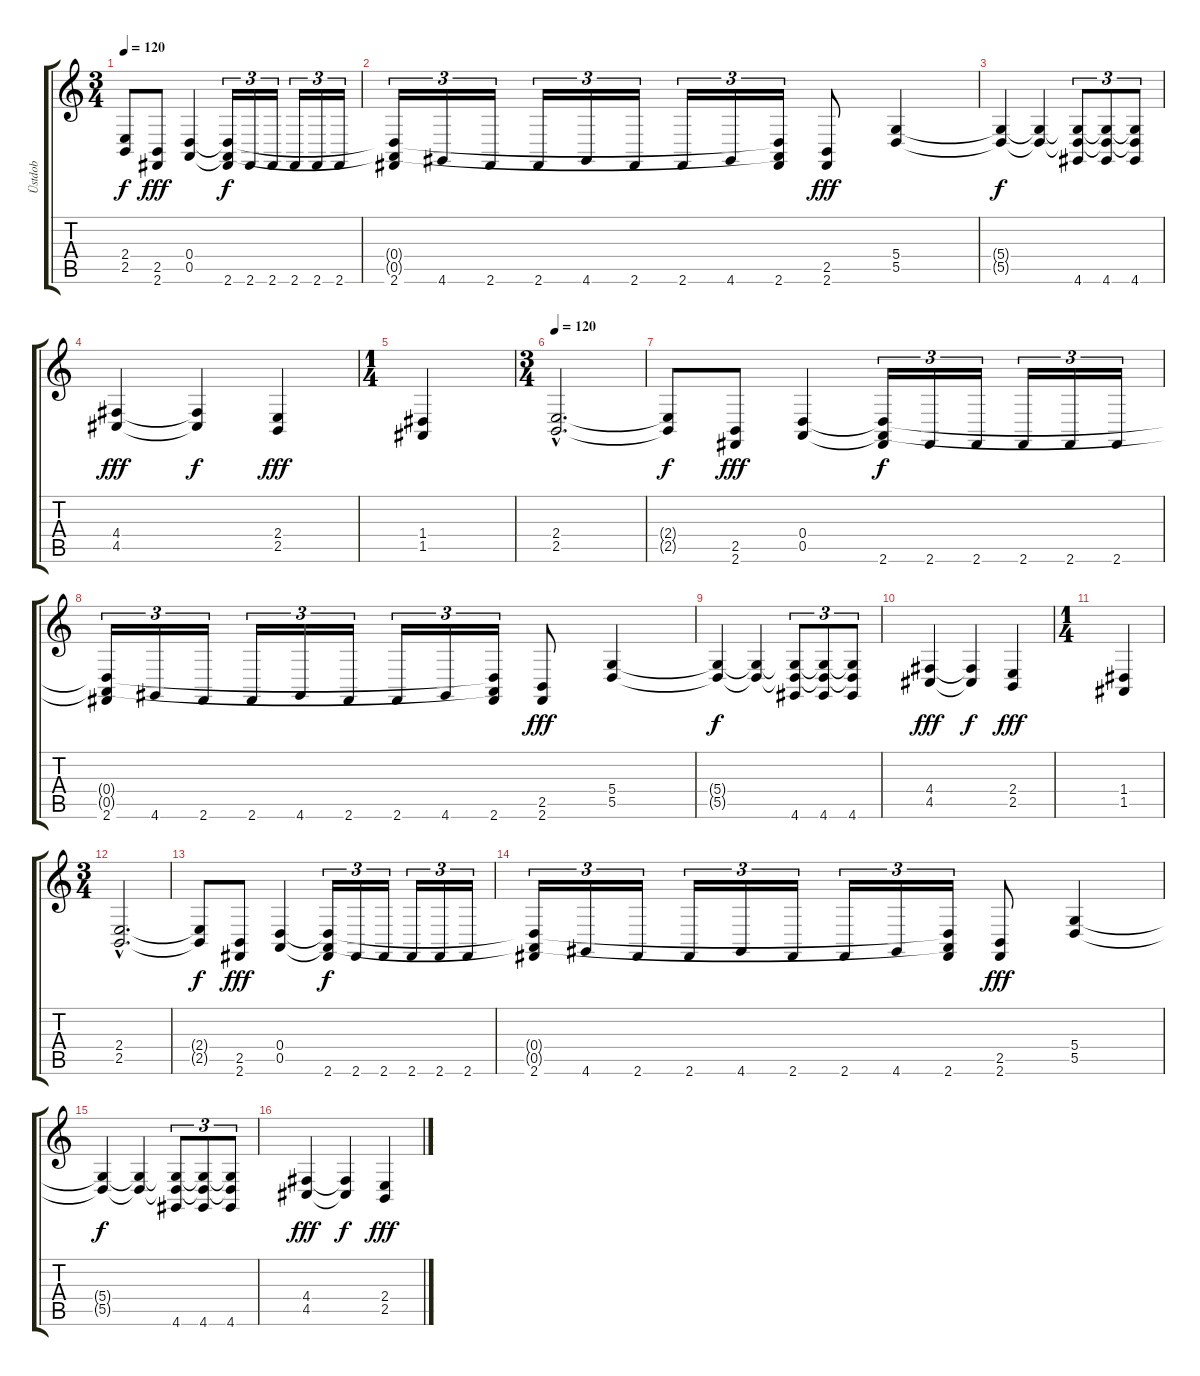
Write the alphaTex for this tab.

\track ("Üstdob" "Üstdob") {instrument timpani}
\staff {score tabs}
\tuning (E4 B3 G3 D3 A2 E2) {hide}
\ts (3 4)
\tempo 120
\clef g2
\ks c
(2.4{t} 2.5{t}).8{dy f} (2.5 2.6).8{dy fff} (0.4 0.5).4 (0.4{t} 0.5{t} 2.6).16{tu (3 2) dy f} 2.6.16{tu (3 2)} 2.6.16{tu (3 2)} 2.6.16{tu (3 2)} 2.6.16{tu (3 2)} 2.6.16{tu (3 2)} |
(0.4{t} 0.5{t} 2.6).16{tu (3 2)} 4.6.16{tu (3 2)} 2.6.16{tu (3 2)} 2.6.16{tu (3 2)} 4.6.16{tu (3 2)} 2.6.16{tu (3 2)} 2.6.16{tu (3 2)} 4.6.16{tu (3 2)} (0.4{t} 0.5{t} 2.6).16{tu (3 2)} (2.5 2.6).8{dy fff} (5.4 5.5).4 |
(5.4{t} 5.5{t}).4{dy f} (5.4{t} 5.5{t}).4 (5.4{t} 5.5{t} 4.6).8{tu (3 2)} (5.4{t} 5.5{t} 4.6).8{tu (3 2)} (5.4{t} 5.5{t} 4.6).8{tu (3 2)} |
(4.4 4.5).4{dy fff} (4.4{t} 4.5{t}).4{dy f} (2.4 2.5).4{dy fff} |
\ts (1 4)
(1.4 1.5).4 |
\ts (3 4)
\tempo 120
(2.4{hac} 2.5{hac}).2{d} |
(2.4{t} 2.5{t}).8{dy f} (2.5 2.6).8{dy fff} (0.4 0.5).4 (0.4{t} 0.5{t} 2.6).16{tu (3 2) dy f} 2.6.16{tu (3 2)} 2.6.16{tu (3 2)} 2.6.16{tu (3 2)} 2.6.16{tu (3 2)} 2.6.16{tu (3 2)} |
(0.4{t} 0.5{t} 2.6).16{tu (3 2)} 4.6.16{tu (3 2)} 2.6.16{tu (3 2)} 2.6.16{tu (3 2)} 4.6.16{tu (3 2)} 2.6.16{tu (3 2)} 2.6.16{tu (3 2)} 4.6.16{tu (3 2)} (0.4{t} 0.5{t} 2.6).16{tu (3 2)} (2.5 2.6).8{dy fff} (5.4 5.5).4 |
(5.4{t} 5.5{t}).4{dy f} (5.4{t} 5.5{t}).4 (5.4{t} 5.5{t} 4.6).8{tu (3 2)} (5.4{t} 5.5{t} 4.6).8{tu (3 2)} (5.4{t} 5.5{t} 4.6).8{tu (3 2)} |
(4.4 4.5).4{dy fff} (4.4{t} 4.5{t}).4{dy f} (2.4 2.5).4{dy fff} |
\ts (1 4)
(1.4 1.5).4 |
\ts (3 4)
(2.4{hac} 2.5{hac}).2{d} |
(2.4{t} 2.5{t}).8{dy f} (2.5 2.6).8{dy fff} (0.4 0.5).4 (0.4{t} 0.5{t} 2.6).16{tu (3 2) dy f} 2.6.16{tu (3 2)} 2.6.16{tu (3 2)} 2.6.16{tu (3 2)} 2.6.16{tu (3 2)} 2.6.16{tu (3 2)} |
(0.4{t} 0.5{t} 2.6).16{tu (3 2)} 4.6.16{tu (3 2)} 2.6.16{tu (3 2)} 2.6.16{tu (3 2)} 4.6.16{tu (3 2)} 2.6.16{tu (3 2)} 2.6.16{tu (3 2)} 4.6.16{tu (3 2)} (0.4{t} 0.5{t} 2.6).16{tu (3 2)} (2.5 2.6).8{dy fff} (5.4 5.5).4 |
(5.4{t} 5.5{t}).4{dy f} (5.4{t} 5.5{t}).4 (5.4{t} 5.5{t} 4.6).8{tu (3 2)} (5.4{t} 5.5{t} 4.6).8{tu (3 2)} (5.4{t} 5.5{t} 4.6).8{tu (3 2)} |
(4.4 4.5).4{dy fff} (4.4{t} 4.5{t}).4{dy f} (2.4 2.5).4{dy fff}
